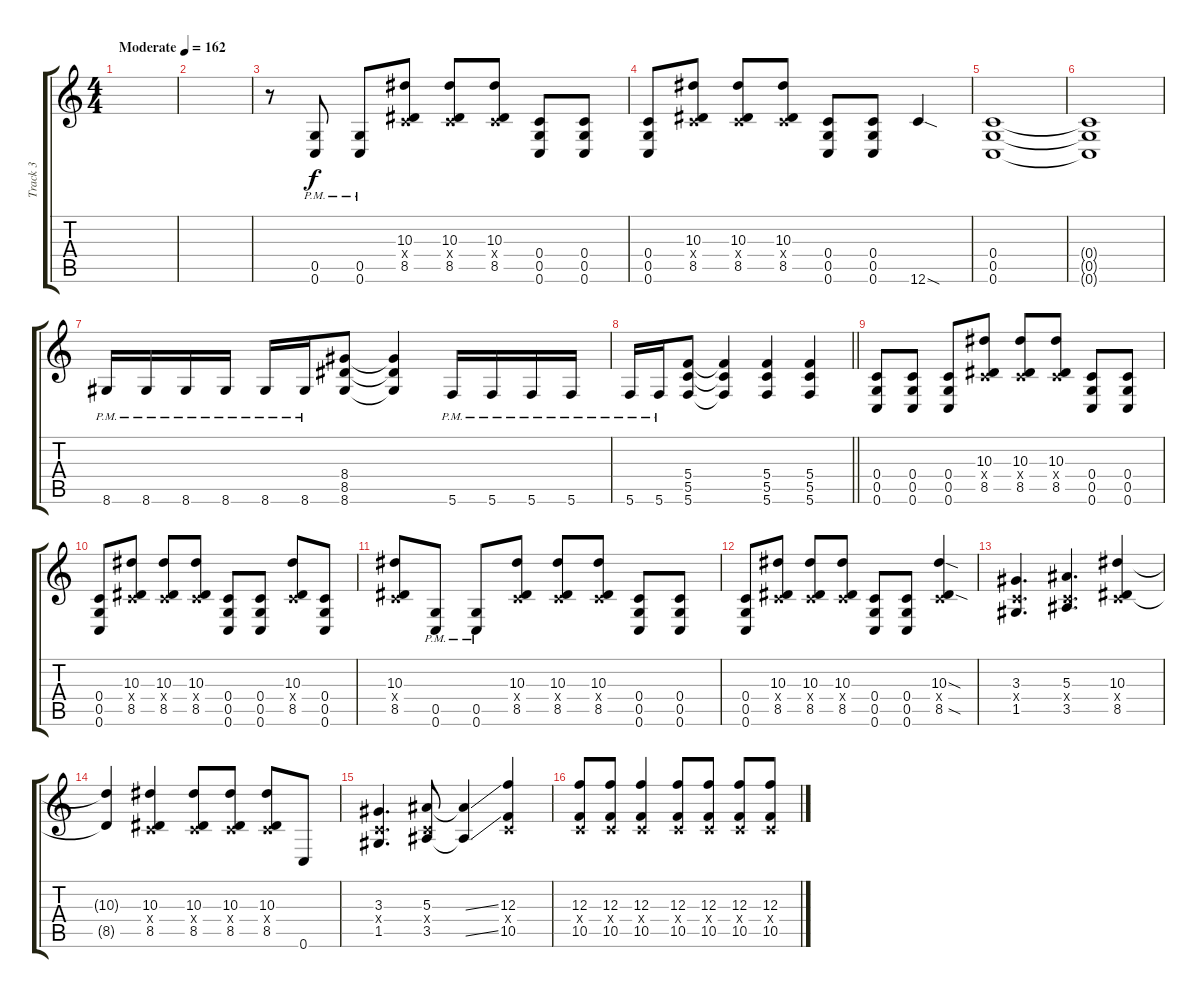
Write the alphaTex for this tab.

\track ("Track 3" "Track 3") {instrument distortionguitar}
\staff {score tabs}
\tuning (D4 A3 F3 C3 G2 C2) {hide}
\ts (4 4)
\tempo (162 "Moderate")
\clef g2
\ks c
|
|
r.8 (0.5{pm} 0.6{pm}).8 (0.5{pm} 0.6{pm}).8 (10.3 0.4{x} 8.5).8 (10.3 0.4{x} 8.5).8 (10.3 0.4{x} 8.5).8 (0.4 0.5 0.6).8 (0.4 0.5 0.6).8 |
(0.4 0.5 0.6).8 (10.3 0.4{x} 8.5).8 (10.3 0.4{x} 8.5).8 (10.3 0.4{x} 8.5).8 (0.4 0.5 0.6).8 (0.4 0.5 0.6).8 12.6{sod}.4 |
(0.4 0.5 0.6).1 |
(0.4{t} 0.5{t} 0.6{t}).1 |
8.6{pm}.16 8.6{pm}.16 8.6{pm}.16 8.6{pm}.16 8.6{pm}.16 8.6{pm}.16 (8.4 8.5 8.6).8 (8.4{t} 8.5{t} 8.6{t}).4 5.6{pm}.16 5.6{pm}.16 5.6{pm}.16 5.6{pm}.16 |
\barLineRight lightlight
5.6{pm}.16 5.6{pm}.16 (5.4 5.5 5.6).8 (5.4{t} 5.5{t} 5.6{t}).4 (5.4 5.5 5.6).4 (5.4 5.5 5.6).4 |
(0.4 0.5 0.6).8 (0.4 0.5 0.6).8 (0.4 0.5 0.6).8 (10.3 0.4{x} 8.5).8 (10.3 0.4{x} 8.5).8 (10.3 0.4{x} 8.5).8 (0.4 0.5 0.6).8 (0.4 0.5 0.6).8 |
(0.4 0.5 0.6).8 (10.3 0.4{x} 8.5).8 (10.3 0.4{x} 8.5).8 (10.3 0.4{x} 8.5).8 (0.4 0.5 0.6).8 (0.4 0.5 0.6).8 (10.3 0.4{x} 8.5).8 (0.4 0.5 0.6).8 |
(10.3 0.4{x} 8.5).8 (0.5{pm} 0.6{pm}).8 (0.5{pm} 0.6{pm}).8 (10.3 0.4{x} 8.5).8 (10.3 0.4{x} 8.5).8 (10.3 0.4{x} 8.5).8 (0.4 0.5 0.6).8 (0.4 0.5 0.6).8 |
(0.4 0.5 0.6).8 (10.3 0.4{x} 8.5).8 (10.3 0.4{x} 8.5).8 (10.3 0.4{x} 8.5).8 (0.4 0.5 0.6).8 (0.4 0.5 0.6).8 (10.3{sod} 0.4{x} 8.5{sod}).4 |
(3.3 0.4{x} 1.5).4{d} (5.3 0.4{x} 3.5).4{d} (10.3 0.4{x} 8.5).4 |
(10.3{t} 8.5{t}).4 (10.3 0.4{x} 8.5).4 (10.3 0.4{x} 8.5).8 (10.3 0.4{x} 8.5).8 (10.3 0.4{x} 8.5).8 0.6.8 |
(3.3 0.4{x} 1.5).4{d} (5.3 0.4{x} 3.5).8 (5.3{ss t} 3.5{ss t}).4 (12.3 0.4{x} 10.5).4 |
(12.3 0.4{x} 10.5).8 (12.3 0.4{x} 10.5).8 (12.3 0.4{x} 10.5).4 (12.3 0.4{x} 10.5).8 (12.3 0.4{x} 10.5).8 (12.3 0.4{x} 10.5).8 (12.3 0.4{x} 10.5).8
